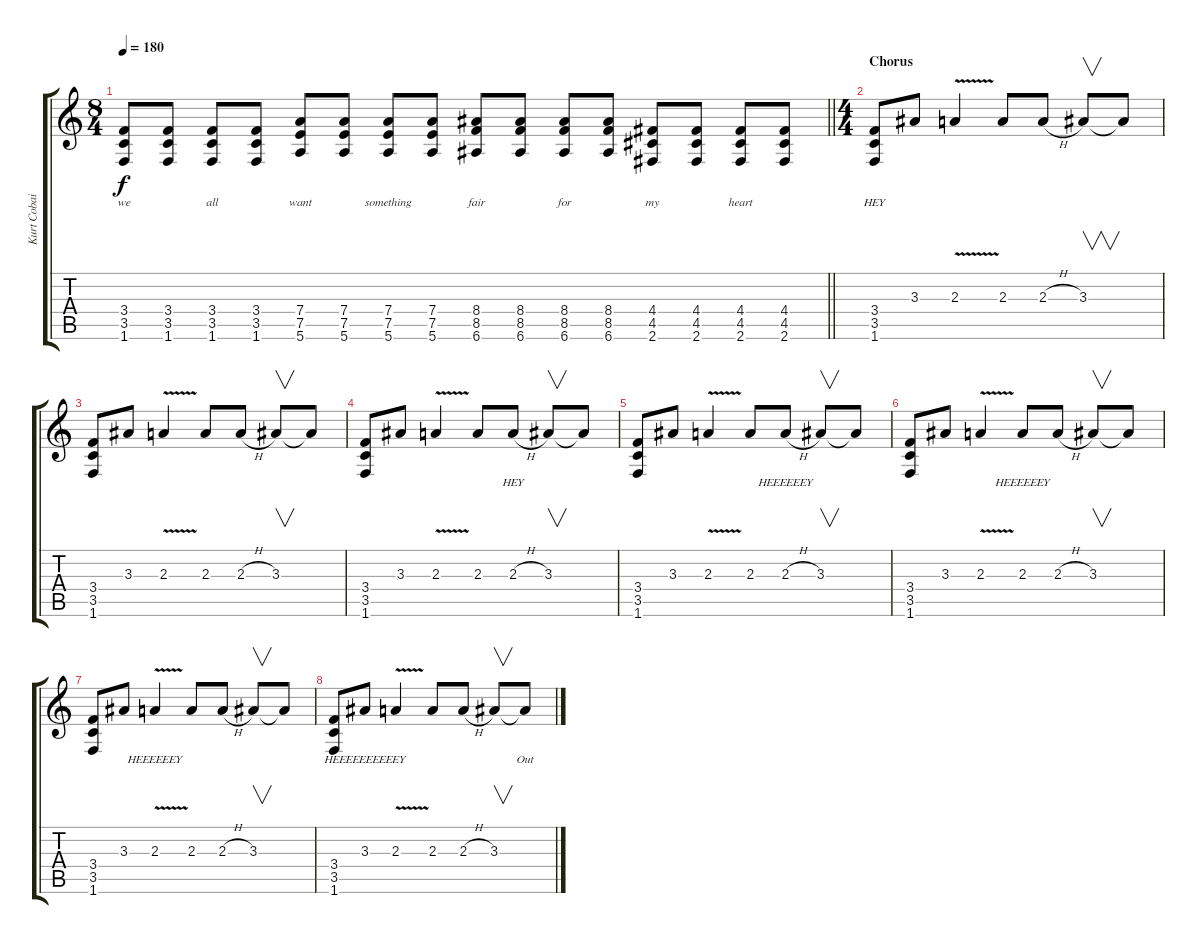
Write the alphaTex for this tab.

\track ("Kurt Cobain" "Kurt Cobai") {instrument distortionguitar}
\staff {score tabs}
\tuning (E4 B3 G3 D3 A2 E2) {hide}
\ts (8 4)
\tempo 180
\clef g2
\barLineRight lightlight
\ks c
(3.4 3.5 1.6).8{lyrics (0 "we") lyrics (1 "") lyrics (2 "") lyrics (3 "") lyrics (4 "") dy f} (3.4 3.5 1.6).8{lyrics (0 "") lyrics (1 "") lyrics (2 "") lyrics (3 "") lyrics (4 "")} (3.4 3.5 1.6).8{lyrics (0 "all") lyrics (1 "") lyrics (2 "") lyrics (3 "") lyrics (4 "")} (3.4 3.5 1.6).8{lyrics (0 "") lyrics (1 "") lyrics (2 "") lyrics (3 "") lyrics (4 "")} (7.4 7.5 5.6).8{lyrics (0 "want") lyrics (1 "") lyrics (2 "") lyrics (3 "") lyrics (4 "")} (7.4 7.5 5.6).8{lyrics (0 "") lyrics (1 "") lyrics (2 "") lyrics (3 "") lyrics (4 "")} (7.4 7.5 5.6).8{lyrics (0 "something") lyrics (1 "") lyrics (2 "") lyrics (3 "") lyrics (4 "")} (7.4 7.5 5.6).8{lyrics (0 "") lyrics (1 "") lyrics (2 "") lyrics (3 "") lyrics (4 "")} (8.4 8.5 6.6).8{lyrics (0 "fair") lyrics (1 "") lyrics (2 "") lyrics (3 "") lyrics (4 "")} (8.4 8.5 6.6).8{lyrics (0 "") lyrics (1 "") lyrics (2 "") lyrics (3 "") lyrics (4 "")} (8.4 8.5 6.6).8{lyrics (0 "for") lyrics (1 "") lyrics (2 "") lyrics (3 "") lyrics (4 "")} (8.4 8.5 6.6).8{lyrics (0 "") lyrics (1 "") lyrics (2 "") lyrics (3 "") lyrics (4 "")} (4.4 4.5 2.6).8{lyrics (0 "my") lyrics (1 "") lyrics (2 "") lyrics (3 "") lyrics (4 "")} (4.4 4.5 2.6).8{lyrics (0 "") lyrics (1 "") lyrics (2 "") lyrics (3 "") lyrics (4 "")} (4.4 4.5 2.6).8{lyrics (0 "heart") lyrics (1 "") lyrics (2 "") lyrics (3 "") lyrics (4 "")} (4.4 4.5 2.6).8{lyrics (0 "") lyrics (1 "") lyrics (2 "") lyrics (3 "") lyrics (4 "")} |
\ts (4 4)
\section ("" "Chorus")
(3.4 3.5 1.6).8{lyrics (0 "HEY") lyrics (1 "") lyrics (2 "") lyrics (3 "") lyrics (4 "")} 3.3.8{lyrics (0 "") lyrics (1 "") lyrics (2 "") lyrics (3 "") lyrics (4 "")} 2.3{v}.4{lyrics (0 "") lyrics (1 "") lyrics (2 "") lyrics (3 "") lyrics (4 "")} 2.3.8{lyrics (0 "") lyrics (1 "") lyrics (2 "") lyrics (3 "") lyrics (4 "")} 2.3{h}.8{lyrics (0 "") lyrics (1 "") lyrics (2 "") lyrics (3 "") lyrics (4 "")} 3.3.8{v lyrics (0 "") lyrics (1 "") lyrics (2 "") lyrics (3 "") lyrics (4 "")} 3.3{t}.8{lyrics (0 "") lyrics (1 "") lyrics (2 "") lyrics (3 "") lyrics (4 "")} |
(3.4 3.5 1.6).8{lyrics (0 "") lyrics (1 "") lyrics (2 "") lyrics (3 "") lyrics (4 "")} 3.3.8{lyrics (0 "") lyrics (1 "") lyrics (2 "") lyrics (3 "") lyrics (4 "")} 2.3{v}.4{lyrics (0 "") lyrics (1 "") lyrics (2 "") lyrics (3 "") lyrics (4 "")} 2.3.8{lyrics (0 "") lyrics (1 "") lyrics (2 "") lyrics (3 "") lyrics (4 "")} 2.3{h}.8{lyrics (0 "") lyrics (1 "") lyrics (2 "") lyrics (3 "") lyrics (4 "")} 3.3.8{v lyrics (0 "") lyrics (1 "") lyrics (2 "") lyrics (3 "") lyrics (4 "")} 3.3{t}.8{lyrics (0 "") lyrics (1 "") lyrics (2 "") lyrics (3 "") lyrics (4 "")} |
(3.4 3.5 1.6).8{lyrics (0 "") lyrics (1 "") lyrics (2 "") lyrics (3 "") lyrics (4 "")} 3.3.8{lyrics (0 "") lyrics (1 "") lyrics (2 "") lyrics (3 "") lyrics (4 "")} 2.3{v}.4{lyrics (0 "") lyrics (1 "") lyrics (2 "") lyrics (3 "") lyrics (4 "")} 2.3.8{lyrics (0 "") lyrics (1 "") lyrics (2 "") lyrics (3 "") lyrics (4 "")} 2.3{h}.8{lyrics (0 "HEY") lyrics (1 "") lyrics (2 "") lyrics (3 "") lyrics (4 "")} 3.3.8{v lyrics (0 "") lyrics (1 "") lyrics (2 "") lyrics (3 "") lyrics (4 "")} 3.3{t}.8{lyrics (0 "") lyrics (1 "") lyrics (2 "") lyrics (3 "") lyrics (4 "")} |
(3.4 3.5 1.6).8{lyrics (0 "") lyrics (1 "") lyrics (2 "") lyrics (3 "") lyrics (4 "")} 3.3.8{lyrics (0 "") lyrics (1 "") lyrics (2 "") lyrics (3 "") lyrics (4 "")} 2.3{v}.4{lyrics (0 "") lyrics (1 "") lyrics (2 "") lyrics (3 "") lyrics (4 "")} 2.3.8{lyrics (0 "") lyrics (1 "") lyrics (2 "") lyrics (3 "") lyrics (4 "")} 2.3{h}.8{lyrics (0 "HEEEEEEY") lyrics (1 "") lyrics (2 "") lyrics (3 "") lyrics (4 "")} 3.3.8{v lyrics (0 "") lyrics (1 "") lyrics (2 "") lyrics (3 "") lyrics (4 "")} 3.3{t}.8{lyrics (0 "") lyrics (1 "") lyrics (2 "") lyrics (3 "") lyrics (4 "")} |
(3.4 3.5 1.6).8{lyrics (0 "") lyrics (1 "") lyrics (2 "") lyrics (3 "") lyrics (4 "")} 3.3.8{lyrics (0 "") lyrics (1 "") lyrics (2 "") lyrics (3 "") lyrics (4 "")} 2.3{v}.4{lyrics (0 "") lyrics (1 "") lyrics (2 "") lyrics (3 "") lyrics (4 "")} 2.3.8{lyrics (0 "HEEEEEEY") lyrics (1 "") lyrics (2 "") lyrics (3 "") lyrics (4 "")} 2.3{h}.8{lyrics (0 "") lyrics (1 "") lyrics (2 "") lyrics (3 "") lyrics (4 "")} 3.3.8{v lyrics (0 "") lyrics (1 "") lyrics (2 "") lyrics (3 "") lyrics (4 "")} 3.3{t}.8{lyrics (0 "") lyrics (1 "") lyrics (2 "") lyrics (3 "") lyrics (4 "")} |
(3.4 3.5 1.6).8{lyrics (0 "") lyrics (1 "") lyrics (2 "") lyrics (3 "") lyrics (4 "")} 3.3.8{lyrics (0 "") lyrics (1 "") lyrics (2 "") lyrics (3 "") lyrics (4 "")} 2.3{v}.4{lyrics (0 "HEEEEEEY") lyrics (1 "") lyrics (2 "") lyrics (3 "") lyrics (4 "")} 2.3.8{lyrics (0 "") lyrics (1 "") lyrics (2 "") lyrics (3 "") lyrics (4 "")} 2.3{h}.8{lyrics (0 "") lyrics (1 "") lyrics (2 "") lyrics (3 "") lyrics (4 "")} 3.3.8{v lyrics (0 "") lyrics (1 "") lyrics (2 "") lyrics (3 "") lyrics (4 "")} 3.3{t}.8{lyrics (0 "") lyrics (1 "") lyrics (2 "") lyrics (3 "") lyrics (4 "")} |
(3.4 3.5 1.6).8{lyrics (0 "") lyrics (1 "") lyrics (2 "") lyrics (3 "") lyrics (4 "")} 3.3.8{lyrics (0 "HEEEEEEEEEEY") lyrics (1 "") lyrics (2 "") lyrics (3 "") lyrics (4 "")} 2.3{v}.4{lyrics (0 "") lyrics (1 "") lyrics (2 "") lyrics (3 "") lyrics (4 "")} 2.3.8{lyrics (0 "") lyrics (1 "") lyrics (2 "") lyrics (3 "") lyrics (4 "")} 2.3{h}.8{lyrics (0 "") lyrics (1 "") lyrics (2 "") lyrics (3 "") lyrics (4 "")} 3.3.8{v lyrics (0 "") lyrics (1 "") lyrics (2 "") lyrics (3 "") lyrics (4 "")} 3.3{t}.8{lyrics (0 "Out") lyrics (1 "") lyrics (2 "") lyrics (3 "") lyrics (4 "")}
